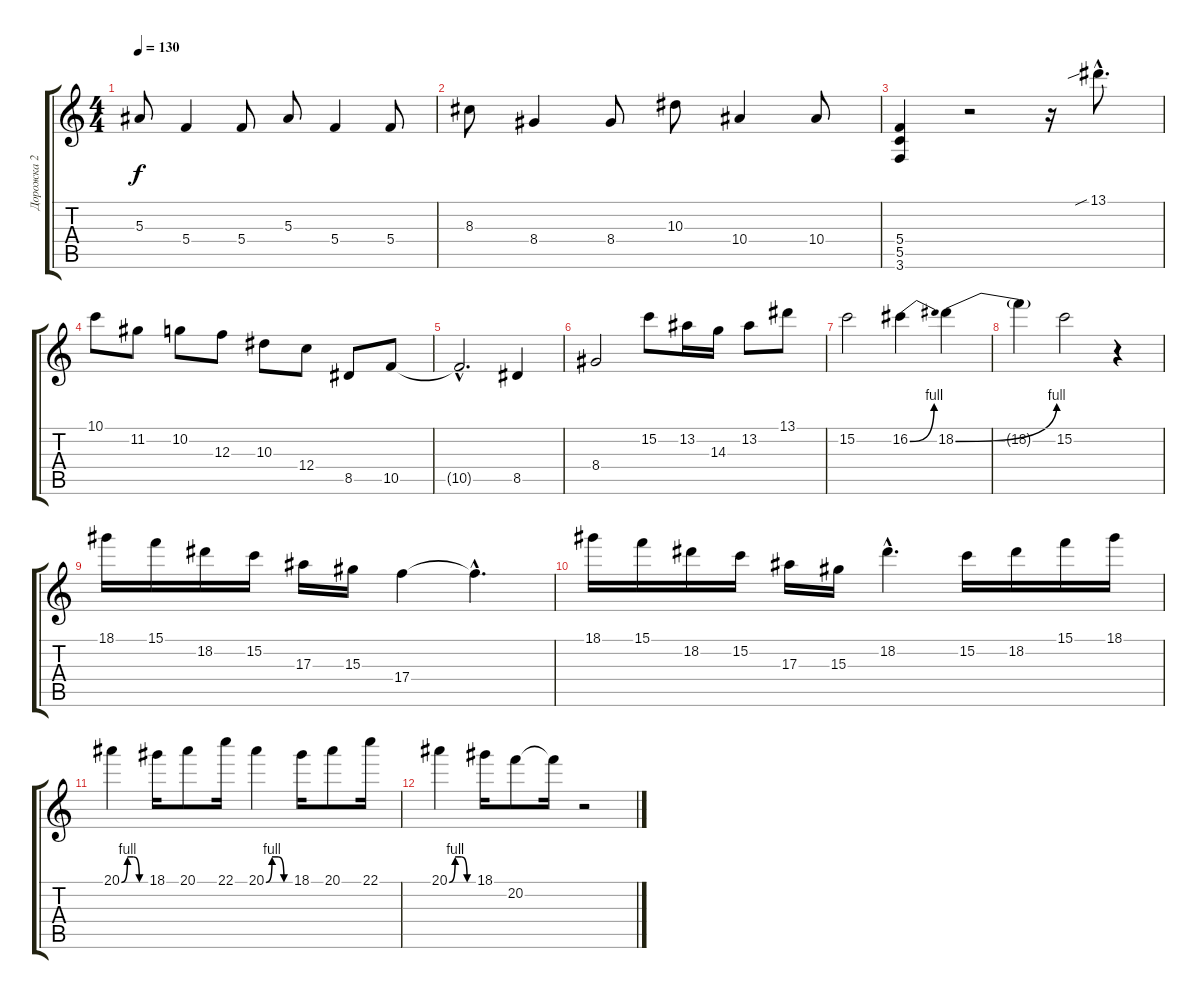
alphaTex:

\track ("Дорожка 2" "Дорожка 2") {instrument overdrivenguitar}
\staff {score tabs}
\tuning (D4 A3 F3 C3 G2 D2) {hide}
\ts (4 4)
\tempo 130
\clef g2
\ks c
5.3.8{dy f} 5.4.4 5.4.8 5.3.8 5.4.4 5.4.8 |
8.3.8 8.4.4 8.4.8 10.3.8 10.4.4 10.4.8 |
(5.4 5.5 3.6).4 r.2 r.16 13.1{sib hac}.8{d} |
10.1.8 11.2.8 10.2.8 12.3.8 10.3.8 12.4.8 8.5.8 10.5.8 |
10.5{hac t}.2{d} 8.5.4 |
8.4.2 15.2.8 13.2.16 14.3.16 13.2.8 13.1.8 |
15.2.2 16.2{be (bend 0 0 60 4)}.4 18.2{be (bend 0 0 60 4)}.4 |
18.2{t}.4 15.2.2 r.4 |
18.1.16 15.1.16 18.2.16 15.2.16 17.3.16 15.3.16 17.4.4 17.4{hac t}.4{d} |
18.1.16 15.1.16 18.2.16 15.2.16 17.3.16 15.3.16 18.2{hac}.4{d} 15.2.16 18.2.16 15.1.16 18.1.16 |
20.1{be (custom 0 0 15 4 30 4 45 0 60 0)}.4 18.1.16 20.1.8 22.1.16 20.1{be (custom 0 0 15 4 30 4 45 0 60 0)}.4 18.1.16 20.1.8 22.1.16 |
20.1{be (custom 0 0 15 4 30 4 45 0 60 0)}.4 18.1.16 20.2.8 20.2{t}.16 r.2
